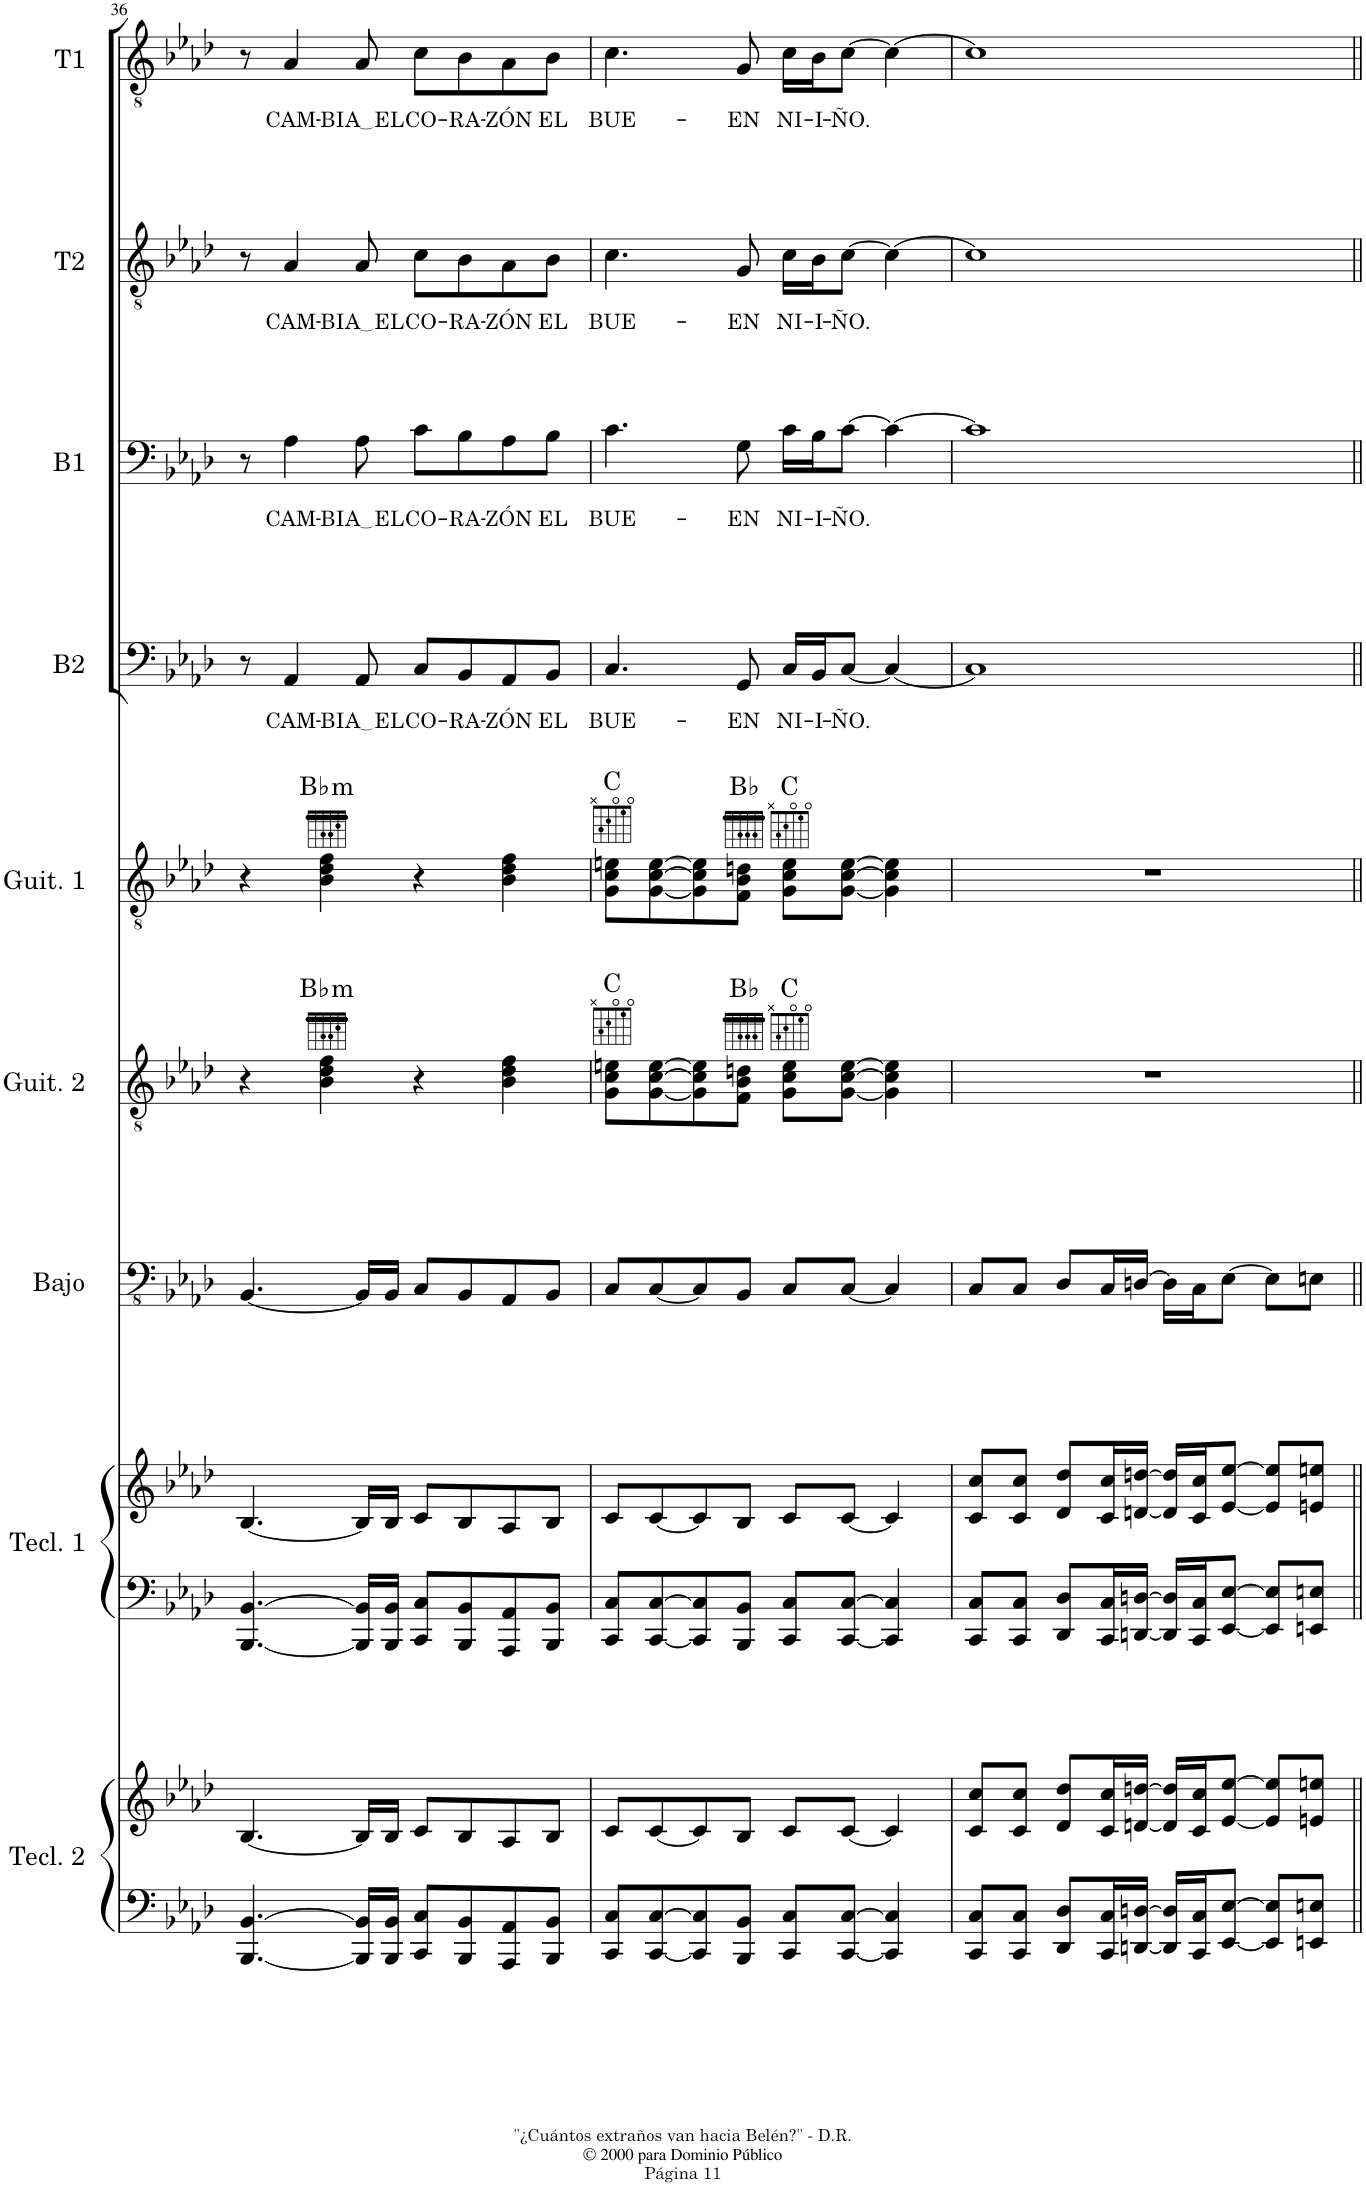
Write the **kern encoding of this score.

**kern	**kern	**kern	**kern	**kern	**kern	**harte	**kern	**harte	**kern	**text	**kern	**text	**kern	**text	**kern	**text
*part9	*part9	*part8	*part8	*part7	*part6	*part6	*part5	*part5	*part4	*part4	*part3	*part3	*part2	*part2	*part1	*part1
*staff11	*staff10	*staff9	*staff8	*staff7	*staff6	*	*staff5	*	*staff4	*staff4	*staff3	*staff3	*staff2	*staff2	*staff1	*staff1
*I"Teclado 2	*	*I"Teclado 1	*	*I"Bajo acústico	*I"Guitarra 2	*	*I"Guitarra 1	*	*I"Bajo	*	*I"Barítono	*	*I"2do Tenor	*	*I"1er Tenor	*
*I'Tecl. 2	*	*I'Tecl. 1	*	*I'Bajo	*I'Guit. 2	*	*I'Guit. 1	*	*I'B2	*	*I'B1	*	*I'T2	*	*I'T1	*
!!LO:PB:g=z
*clefF4	*clefG2	*clefF4	*clefG2	*clefFv4	*clefGv2	*	*clefGv2	*	*clefF4	*	*clefF4	*	*clefGv2	*	*clefGv2	*
*	*	*	*	*	*	*	*	*	*	*	*	*	*Trd4c7	*	*Trd4c7	*
*k[b-e-a-d-]	*k[b-e-a-d-]	*k[b-e-a-d-]	*k[b-e-a-d-]	*k[b-e-a-d-]	*k[b-e-a-d-]	*	*k[b-e-a-d-]	*	*k[b-e-a-d-]	*	*k[b-e-a-d-]	*	*k[b-e-a-d-]	*	*k[b-e-a-d-]	*
*M4/4	*M4/4	*M4/4	*M4/4	*M4/4	*M4/4	*	*M4/4	*	*M4/4	*	*M4/4	*	*M4/4	*	*M4/4	*
=36	=36	=36	=36	=36	=36	=36	=36	=36	=36	=36	=36	=36	=36	=36	=36	=36
[4.BBB-/ [4.BB-/	[4.B-/	[4.BBB-/ [4.BB-/	[4.B-/	[4.BBB-/	4r	.	4r	.	8r	.	8r	.	8r	.	8r	.
!	!	!	!	!	!	!	!	!	!	!LO:LY:b	!	!LO:LY:b	!	!LO:LY:b	!	!LO:LY:b
.	.	.	.	.	.	.	.	.	4AA-/	CAM-	4A-\	CAM-	4A-/	CAM-	4A-/	CAM-
!	!	!	!	!	!	!LO:H:kt=m	!	!LO:H:kt=m	!	!	!	!	!	!	!	!
.	.	.	.	.	4B-\ 4d-\ 4f\	Bb:min	4B-\ 4d-\ 4f\	Bb:min	.	.	.	.	.	.	.	.
!	!	!	!	!	!	!	!	!	!	!LO:LY:b	!	!LO:LY:b	!	!LO:LY:b	!	!LO:LY:b
16BBB-/] 16BB-/]LL	16B-/LL]	16BBB-/] 16BB-/]LL	16B-/LL]	16BBB-/LL]	.	.	.	.	8AA-/	BIA EL	8A-\	BIA EL	8A-/	BIA EL	8A-/	BIA EL
16BBB-/ 16BB-/JJ	16B-/JJ	16BBB-/ 16BB-/JJ	16B-/JJ	16BBB-/JJ	.	.	.	.	.	.	.	.	.	.	.	.
!	!	!	!	!	!	!	!	!	!	!LO:LY:b	!	!LO:LY:b	!	!LO:LY:b	!	!LO:LY:b
8CC/ 8C/L	8c/L	8CC/ 8C/L	8c/L	8CC/L	4r	.	4r	.	8C/L	CO-	8c\L	CO-	8c\L	CO-	8c\L	CO-
!	!	!	!	!	!	!	!	!	!	!LO:LY:b	!	!LO:LY:b	!	!LO:LY:b	!	!LO:LY:b
8BBB-/ 8BB-/	8B-/	8BBB-/ 8BB-/	8B-/	8BBB-/	.	.	.	.	8BB-/	-RA-	8B-\	-RA-	8B-\	-RA-	8B-\	-RA-
!	!	!	!	!	!	!	!	!	!	!LO:LY:b	!	!LO:LY:b	!	!LO:LY:b	!	!LO:LY:b
8AAA-/ 8AA-/	8A-/	8AAA-/ 8AA-/	8A-/	8AAA-/	4B-\ 4d-\ 4f\	.	4B-\ 4d-\ 4f\	.	8AA-/	-ZÓN	8A-\	-ZÓN	8A-\	-ZÓN	8A-\	-ZÓN
!	!	!	!	!	!	!	!	!	!	!LO:LY:b	!	!LO:LY:b	!	!LO:LY:b	!	!LO:LY:b
8BBB-/ 8BB-/J	8B-/J	8BBB-/ 8BB-/J	8B-/J	8BBB-/J	.	.	.	.	8BB-/J	EL	8B-\J	EL	8B-\J	EL	8B-\J	EL
=37	=37	=37	=37	=37	=37	=37	=37	=37	=37	=37	=37	=37	=37	=37	=37	=37
!	!	!	!	!	!	!	!	!	!	!LO:LY:b	!	!LO:LY:b	!	!LO:LY:b	!	!LO:LY:b
8CC/ 8C/L	8c/L	8CC/ 8C/L	8c/L	8CC/L	8G\ 8c\ 8en\L	C:maj	8G\ 8c\ 8en\L	C:maj	4.C/	BUE-	4.c\	BUE-	4.c\	BUE-	4.c\	BUE-
[8CC/ [8C/	[8c/	[8CC/ [8C/	[8c/	[8CC/	[8G\ [8c\ [8e\	.	[8G\ [8c\ [8e\	.	.	.	.	.	.	.	.	.
8CC/] 8C/]	8c/]	8CC/] 8C/]	8c/]	8CC/]	8G\] 8c\] 8e\]	.	8G\] 8c\] 8e\]	.	.	.	.	.	.	.	.	.
!	!	!	!	!	!	!	!	!	!	!LO:LY:b	!	!LO:LY:b	!	!LO:LY:b	!	!LO:LY:b
8BBB-/ 8BB-/J	8B-/J	8BBB-/ 8BB-/J	8B-/J	8BBB-/J	8F\ 8B-\ 8dn\J	Bb:maj	8F\ 8B-\ 8dn\J	Bb:maj	8GG/	-EN	8G\	-EN	8G/	-EN	8G/	-EN
!	!	!	!	!	!	!	!	!	!	!LO:LY:b	!	!LO:LY:b	!	!LO:LY:b	!	!LO:LY:b
8CC/ 8C/L	8c/L	8CC/ 8C/L	8c/L	8CC/L	8G\ 8c\ 8e\L	C:maj	8G\ 8c\ 8e\L	C:maj	16C/LL	NI-	16c\LL	NI-	16c\LL	NI-	16c\LL	NI-
!	!	!	!	!	!	!	!	!	!	!LO:LY:b	!	!LO:LY:b	!	!LO:LY:b	!	!LO:LY:b
.	.	.	.	.	.	.	.	.	16BB-/J	-I-	16B-\J	-I-	16B-\J	-I-	16B-\J	-I-
!	!	!	!	!	!	!	!	!	!	!LO:LY:b	!	!LO:LY:b	!	!LO:LY:b	!	!LO:LY:b
[8CC/ [8C/J	[8c/J	[8CC/ [8C/J	[8c/J	[8CC/J	[8G\ [8c\ [8e\J	.	[8G\ [8c\ [8e\J	.	[8C/J	-ÑO.	[8c\J	-ÑO.	[8c\J	-ÑO.	[8c\J	-ÑO.
4CC/] 4C/]	4c/]	4CC/] 4C/]	4c/]	4CC/]	4G\] 4c\] 4e\]	.	4G\] 4c\] 4e\]	.	4C/_	.	4c\_	.	4c\_	.	4c\_	.
=38	=38	=38	=38	=38	=38	=38	=38	=38	=38	=38	=38	=38	=38	=38	=38	=38
8CC/ 8C/L	8c/ 8cc/L	8CC/ 8C/L	8c/ 8cc/L	8CC/L	1r	.	1r	.	1C]	.	1c]	.	1c]	.	1c]	.
8CC/ 8C/J	8c/ 8cc/J	8CC/ 8C/J	8c/ 8cc/J	8CC/J	.	.	.	.	.	.	.	.	.	.	.	.
8DD-/ 8D-/L	8d-/ 8dd-/L	8DD-/ 8D-/L	8d-/ 8dd-/L	8DD-/L	.	.	.	.	.	.	.	.	.	.	.	.
16CC/ 16C/L	16c/ 16cc/L	16CC/ 16C/L	16c/ 16cc/L	16CC/L	.	.	.	.	.	.	.	.	.	.	.	.
[16DDn/ [16Dn/JJ	[16dn/ [16ddn/JJ	[16DDn/ [16Dn/JJ	[16dn/ [16ddn/JJ	[16DDn/JJ	.	.	.	.	.	.	.	.	.	.	.	.
16DD/] 16D/]LL	16d/] 16dd/]LL	16DD/] 16D/]LL	16d/] 16dd/]LL	16DD\LL]	.	.	.	.	.	.	.	.	.	.	.	.
16CC/ 16C/J	16c/ 16cc/J	16CC/ 16C/J	16c/ 16cc/J	16CC\J	.	.	.	.	.	.	.	.	.	.	.	.
[8EE-/ [8E-/J	[8e-/ [8ee-/J	[8EE-/ [8E-/J	[8e-/ [8ee-/J	[8EE-\J	.	.	.	.	.	.	.	.	.	.	.	.
8EE-/] 8E-/]L	8e-/] 8ee-/]L	8EE-/] 8E-/]L	8e-/] 8ee-/]L	8EE-\L]	.	.	.	.	.	.	.	.	.	.	.	.
8EEn/ 8En/J	8en/ 8een/J	8EEn/ 8En/J	8en/ 8een/J	8EEn\J	.	.	.	.	.	.	.	.	.	.	.	.
=||	=||	=||	=||	=||	=||	=||	=||	=||	=||	=||	=||	=||	=||	=||	=||	=||
*-	*-	*-	*-	*-	*-	*-	*-	*-	*-	*-	*-	*-	*-	*-	*-	*-
